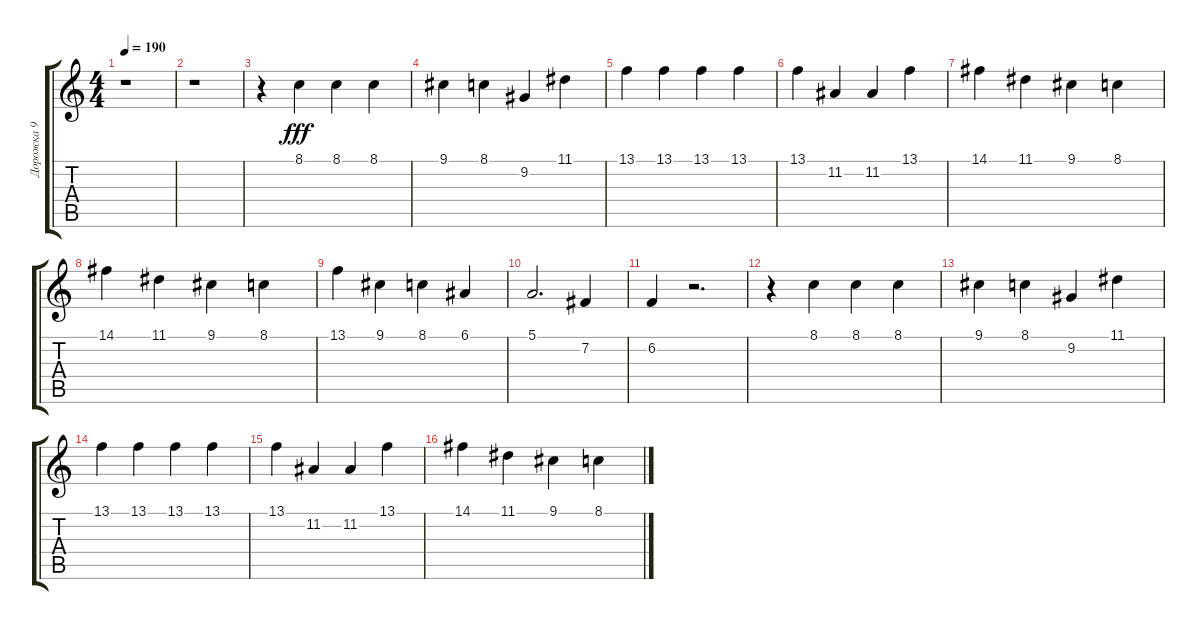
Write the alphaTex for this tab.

\track ("Дорожка 9" "Дорожка 9") {instrument piccolo}
\staff {score tabs}
\tuning (E4 B3 G3 D3 A2 E2) {hide}
\ts (4 4)
\tempo 190
\clef g2
\ks c
r.1{dy f} |
r.1 |
r.4 8.1.4{dy fff} 8.1.4 8.1.4 |
9.1.4 8.1.4 9.2.4 11.1.4 |
13.1.4 13.1.4 13.1.4 13.1.4 |
13.1.4 11.2.4 11.2.4 13.1.4 |
14.1.4 11.1.4 9.1.4 8.1.4 |
14.1.4 11.1.4 9.1.4 8.1.4 |
13.1.4 9.1.4 8.1.4 6.1.4 |
5.1.2{d} 7.2.4 |
6.2.4 r.2{d} |
r.4 8.1.4 8.1.4 8.1.4 |
9.1.4 8.1.4 9.2.4 11.1.4 |
13.1.4 13.1.4 13.1.4 13.1.4 |
13.1.4 11.2.4 11.2.4 13.1.4 |
14.1.4 11.1.4 9.1.4 8.1.4
